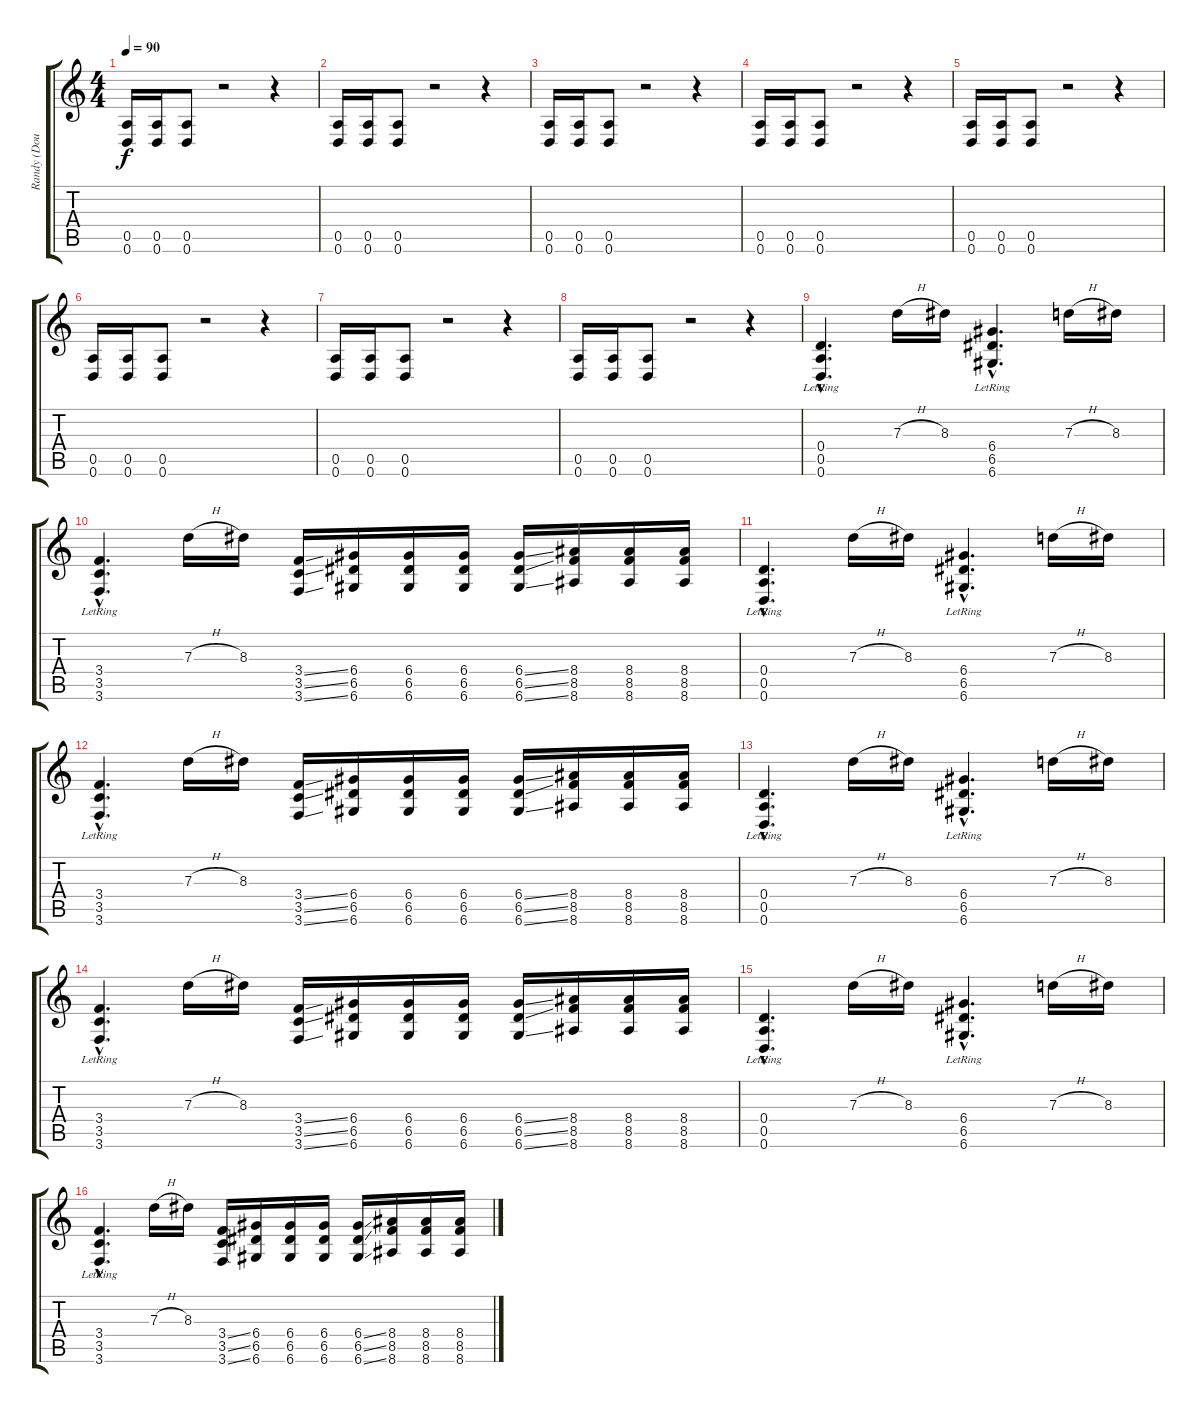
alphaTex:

\track ("Randy (Doubled)" "Randy (Dou") {instrument overdrivenguitar}
\staff {score tabs}
\tuning (E4 B3 G3 D3 A2 D2) {hide}
\ts (4 4)
\tempo 90
\clef g2
\ks c
(0.5 0.6).16{dy f volume 13} (0.5 0.6).16 (0.5 0.6).8 r.2 r.4 |
(0.5 0.6).16 (0.5 0.6).16 (0.5 0.6).8 r.2 r.4 |
(0.5 0.6).16 (0.5 0.6).16 (0.5 0.6).8 r.2 r.4 |
(0.5 0.6).16 (0.5 0.6).16 (0.5 0.6).8 r.2 r.4 |
(0.5 0.6).16 (0.5 0.6).16 (0.5 0.6).8 r.2 r.4 |
(0.5 0.6).16 (0.5 0.6).16 (0.5 0.6).8 r.2 r.4 |
(0.5 0.6).16 (0.5 0.6).16 (0.5 0.6).8 r.2 r.4 |
(0.5 0.6).16 (0.5 0.6).16 (0.5 0.6).8 r.2 r.4 |
(0.4{hac lr} 0.5{hac lr} 0.6{hac lr}).4{d} 7.3{h}.16 8.3.16 (6.4{hac lr} 6.5{hac lr} 6.6{hac lr}).4{d} 7.3{h}.16 8.3.16 |
(3.4{hac lr} 3.5{hac lr} 3.6{hac lr}).4{d} 7.3{h}.16 8.3.16 (3.4{ss} 3.5{ss} 3.6{ss}).16 (6.4 6.5 6.6).16 (6.4 6.5 6.6).16 (6.4 6.5 6.6).16 (6.4{ss} 6.5{ss} 6.6{ss}).16 (8.4 8.5 8.6).16 (8.4 8.5 8.6).16 (8.4 8.5 8.6).16 |
(0.4{hac lr} 0.5{hac lr} 0.6{hac lr}).4{d} 7.3{h}.16 8.3.16 (6.4{hac lr} 6.5{hac lr} 6.6{hac lr}).4{d} 7.3{h}.16 8.3.16 |
(3.4{hac lr} 3.5{hac lr} 3.6{hac lr}).4{d} 7.3{h}.16 8.3.16 (3.4{ss} 3.5{ss} 3.6{ss}).16 (6.4 6.5 6.6).16 (6.4 6.5 6.6).16 (6.4 6.5 6.6).16 (6.4{ss} 6.5{ss} 6.6{ss}).16 (8.4 8.5 8.6).16 (8.4 8.5 8.6).16 (8.4 8.5 8.6).16 |
(0.4{hac lr} 0.5{hac lr} 0.6{hac lr}).4{d} 7.3{h}.16 8.3.16 (6.4{hac lr} 6.5{hac lr} 6.6{hac lr}).4{d} 7.3{h}.16 8.3.16 |
(3.4{hac lr} 3.5{hac lr} 3.6{hac lr}).4{d} 7.3{h}.16 8.3.16 (3.4{ss} 3.5{ss} 3.6{ss}).16 (6.4 6.5 6.6).16 (6.4 6.5 6.6).16 (6.4 6.5 6.6).16 (6.4{ss} 6.5{ss} 6.6{ss}).16 (8.4 8.5 8.6).16 (8.4 8.5 8.6).16 (8.4 8.5 8.6).16 |
(0.4{hac lr} 0.5{hac lr} 0.6{hac lr}).4{d} 7.3{h}.16 8.3.16 (6.4{hac lr} 6.5{hac lr} 6.6{hac lr}).4{d} 7.3{h}.16 8.3.16 |
(3.4{hac lr} 3.5{hac lr} 3.6{hac lr}).4{d} 7.3{h}.16 8.3.16 (3.4{ss} 3.5{ss} 3.6{ss}).16 (6.4 6.5 6.6).16 (6.4 6.5 6.6).16 (6.4 6.5 6.6).16 (6.4{ss} 6.5{ss} 6.6{ss}).16 (8.4 8.5 8.6).16 (8.4 8.5 8.6).16 (8.4 8.5 8.6).16
